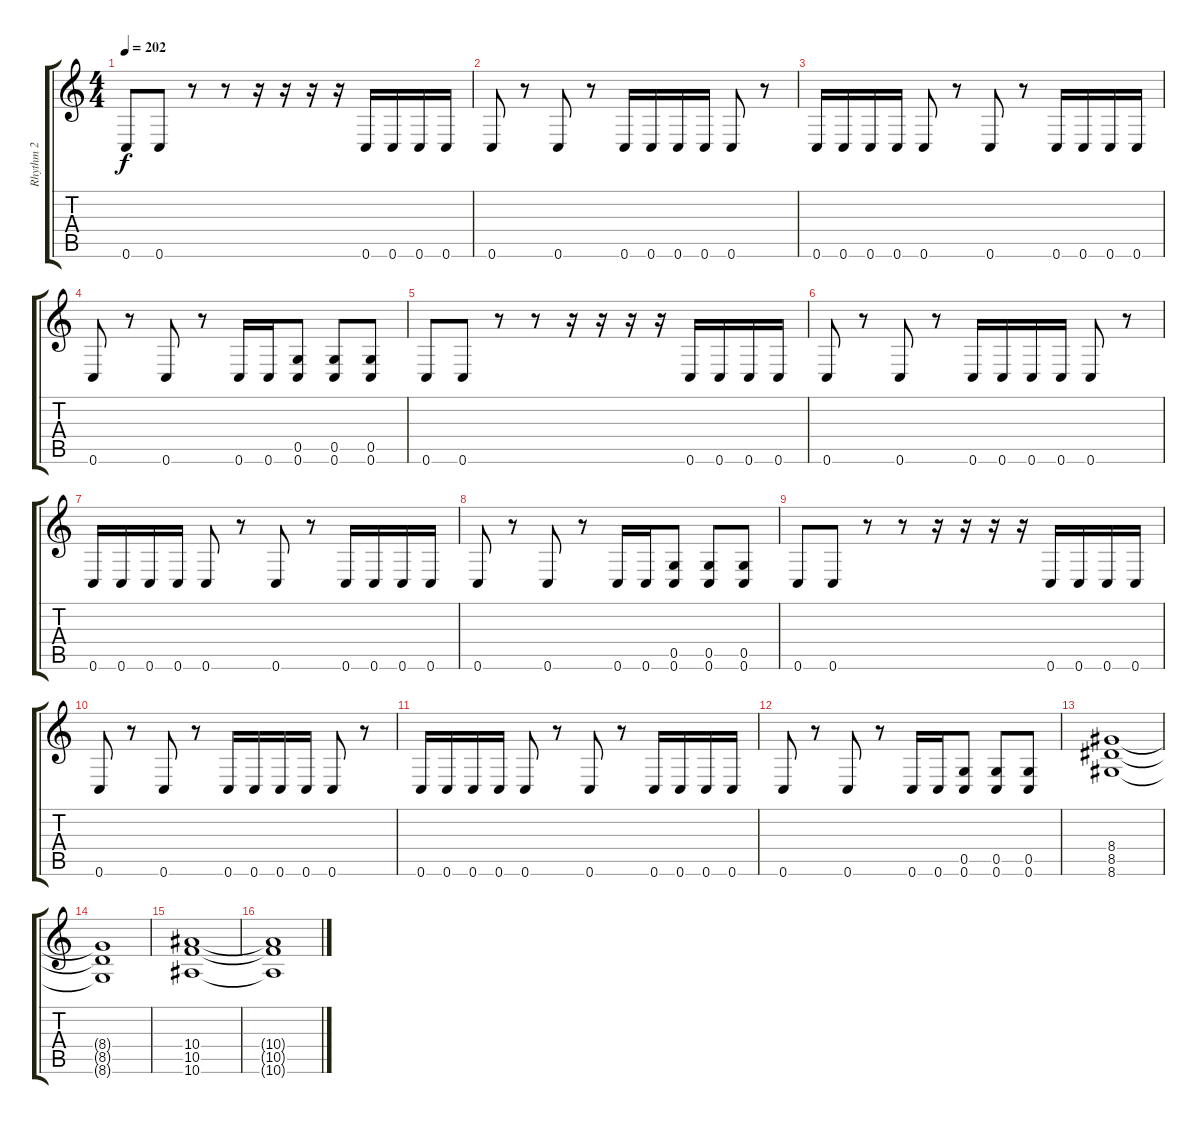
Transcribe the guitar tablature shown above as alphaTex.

\track ("Rhythm 2" "Rhythm 2") {instrument distortionguitar}
\staff {score tabs}
\tuning (D4 A3 F3 C3 G2 C2) {hide}
\ts (4 4)
\tempo 202
\clef g2
\ks c
0.6.8{dy f} 0.6.8 r.8 r.8 r.16 r.16 r.16 r.16 0.6.16 0.6.16 0.6.16 0.6.16 |
0.6.8 r.8 0.6.8 r.8 0.6.16 0.6.16 0.6.16 0.6.16 0.6.8 r.8 |
0.6.16 0.6.16 0.6.16 0.6.16 0.6.8 r.8 0.6.8 r.8 0.6.16 0.6.16 0.6.16 0.6.16 |
0.6.8 r.8 0.6.8 r.8 0.6.16 0.6.16 (0.5 0.6).8 (0.5 0.6).8 (0.5 0.6).8 |
0.6.8 0.6.8 r.8 r.8 r.16 r.16 r.16 r.16 0.6.16 0.6.16 0.6.16 0.6.16 |
0.6.8 r.8 0.6.8 r.8 0.6.16 0.6.16 0.6.16 0.6.16 0.6.8 r.8 |
0.6.16 0.6.16 0.6.16 0.6.16 0.6.8 r.8 0.6.8 r.8 0.6.16 0.6.16 0.6.16 0.6.16 |
0.6.8 r.8 0.6.8 r.8 0.6.16 0.6.16 (0.5 0.6).8 (0.5 0.6).8 (0.5 0.6).8 |
0.6.8 0.6.8 r.8 r.8 r.16 r.16 r.16 r.16 0.6.16 0.6.16 0.6.16 0.6.16 |
0.6.8 r.8 0.6.8 r.8 0.6.16 0.6.16 0.6.16 0.6.16 0.6.8 r.8 |
0.6.16 0.6.16 0.6.16 0.6.16 0.6.8 r.8 0.6.8 r.8 0.6.16 0.6.16 0.6.16 0.6.16 |
0.6.8 r.8 0.6.8 r.8 0.6.16 0.6.16 (0.5 0.6).8 (0.5 0.6).8 (0.5 0.6).8 |
(8.4 8.5 8.6).1 |
(8.4{t} 8.5{t} 8.6{t}).1 |
(10.4 10.5 10.6).1 |
(10.4{t} 10.5{t} 10.6{t}).1
